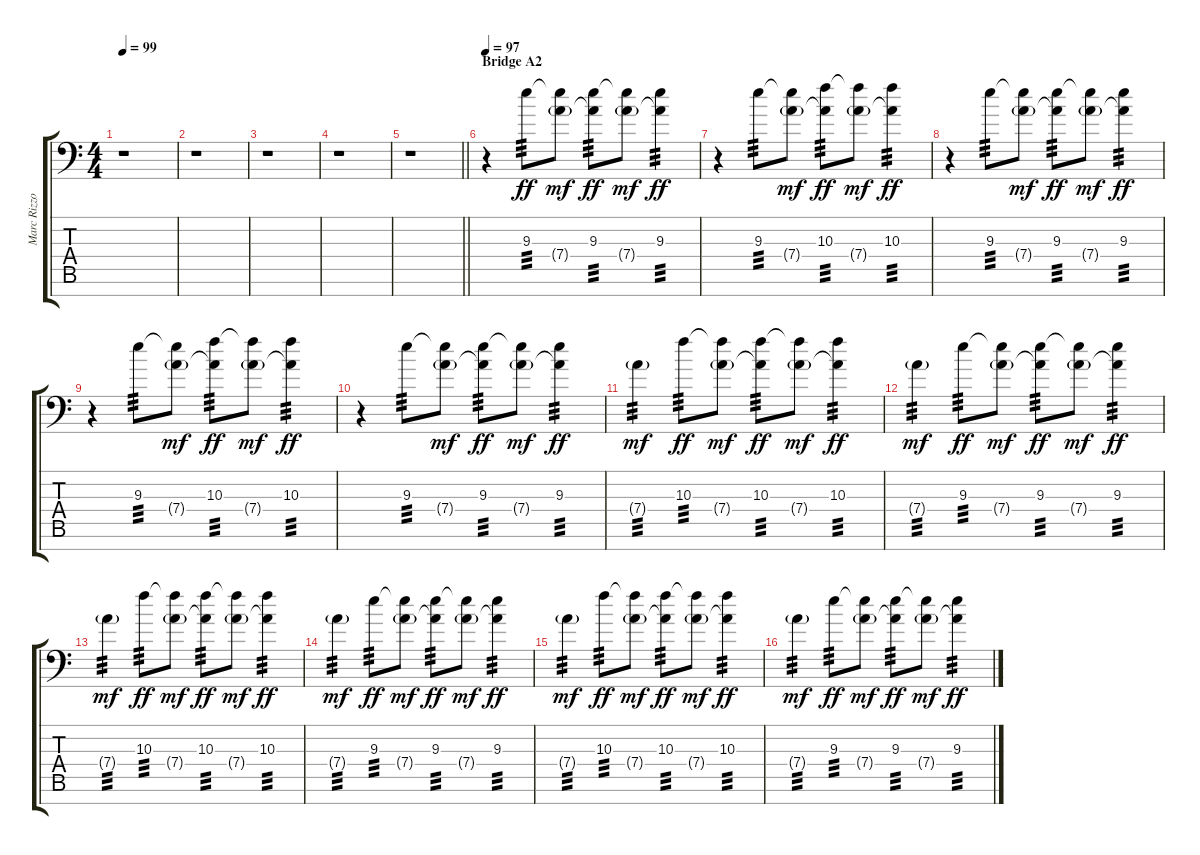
\track ("Marc Rizzo (Lead)" "Marc Rizzo") {instrument overdrivenguitar}
\staff {score tabs}
\tuning (E4 B3 G3 D3 A2 E2 A1) {hide}
\ts (4 4)
\tempo 99
\clef f4
\ks c
r.1{dy ff} |
r.1 |
r.1 |
r.1 |
\barLineRight lightlight
r.1 |
\section ("" "Bridge A2")
\tempo 97
r.4{volume 13} 9.3.8{tp 3} (9.3{t} 7.4{g}).8{dy mf} (9.3 7.4{t}).8{tp 3 dy ff} (9.3{t} 7.4{g}).8{dy mf} (9.3 7.4{t}).4{tp 3 dy ff} |
r.4 9.3.8{tp 3} (9.3{t} 7.4{g}).8{dy mf} (10.3 7.4{t}).8{tp 3 dy ff} (10.3{t} 7.4{g}).8{dy mf} (10.3 7.4{t}).4{tp 3 dy ff} |
r.4 9.3.8{tp 3} (9.3{t} 7.4{g}).8{dy mf} (9.3 7.4{t}).8{tp 3 dy ff} (9.3{t} 7.4{g}).8{dy mf} (9.3 7.4{t}).4{tp 3 dy ff} |
r.4 9.3.8{tp 3} (9.3{t} 7.4{g}).8{dy mf} (10.3 7.4{t}).8{tp 3 dy ff} (10.3{t} 7.4{g}).8{dy mf} (10.3 7.4{t}).4{tp 3 dy ff} |
r.4 9.3.8{tp 3} (9.3{t} 7.4{g}).8{dy mf} (9.3 7.4{t}).8{tp 3 dy ff} (9.3{t} 7.4{g}).8{dy mf} (9.3 7.4{t}).4{tp 3 dy ff} |
7.4{g}.4{tp 3 dy mf} 10.3.8{tp 3 dy ff} (10.3{t} 7.4{g}).8{dy mf} (10.3 7.4{t}).8{tp 3 dy ff} (10.3{t} 7.4{g}).8{dy mf} (10.3 7.4{t}).4{tp 3 dy ff} |
7.4{g}.4{tp 3 dy mf} 9.3.8{tp 3 dy ff} (9.3{t} 7.4{g}).8{dy mf} (9.3 7.4{t}).8{tp 3 dy ff} (9.3{t} 7.4{g}).8{dy mf} (9.3 7.4{t}).4{tp 3 dy ff} |
7.4{g}.4{tp 3 dy mf} 10.3.8{tp 3 dy ff} (10.3{t} 7.4{g}).8{dy mf} (10.3 7.4{t}).8{tp 3 dy ff} (10.3{t} 7.4{g}).8{dy mf} (10.3 7.4{t}).4{tp 3 dy ff} |
7.4{g}.4{tp 3 dy mf} 9.3.8{tp 3 dy ff} (9.3{t} 7.4{g}).8{dy mf} (9.3 7.4{t}).8{tp 3 dy ff} (9.3{t} 7.4{g}).8{dy mf} (9.3 7.4{t}).4{tp 3 dy ff} |
7.4{g}.4{tp 3 dy mf} 10.3.8{tp 3 dy ff} (10.3{t} 7.4{g}).8{dy mf} (10.3 7.4{t}).8{tp 3 dy ff} (10.3{t} 7.4{g}).8{dy mf} (10.3 7.4{t}).4{tp 3 dy ff} |
7.4{g}.4{tp 3 dy mf} 9.3.8{tp 3 dy ff} (9.3{t} 7.4{g}).8{dy mf} (9.3 7.4{t}).8{tp 3 dy ff} (9.3{t} 7.4{g}).8{dy mf} (9.3 7.4{t}).4{tp 3 dy ff}
